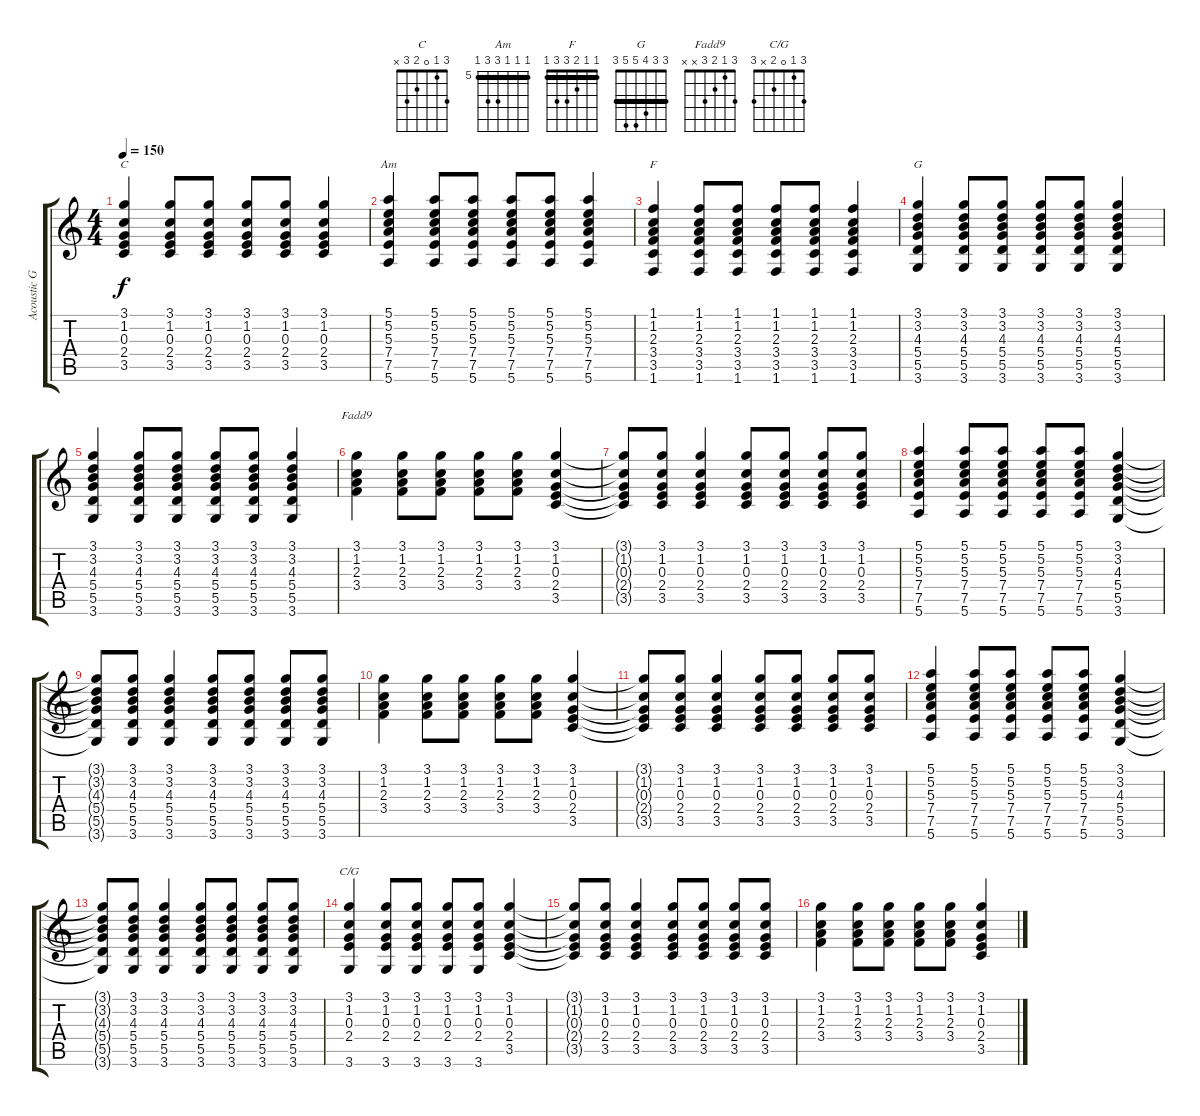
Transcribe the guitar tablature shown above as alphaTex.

\track ("Acoustic Guitar" "Acoustic G") {instrument acousticguitarsteel}
\staff {score tabs}
\tuning (E4 B3 G3 D3 A2 E2) {hide}
\chord ("C" 3 1 0 2 3 x)
\chord ("Am" 5 5 5 7 7 5) {firstfret 5 barre 5}
\chord ("F" 1 1 2 3 3 1) {barre 1}
\chord ("G" 3 3 4 5 5 3) {barre 3}
\chord ("Fadd9" 3 1 2 3 x x)
\chord ("C/G" 3 1 0 2 x 3)
\ts (4 4)
\tempo 150
\clef g2
\ks c
(3.1 1.2 0.3 2.4 3.5).4{ch "C" dy f} (3.1 1.2 0.3 2.4 3.5).8 (3.1 1.2 0.3 2.4 3.5).8 (3.1 1.2 0.3 2.4 3.5).8 (3.1 1.2 0.3 2.4 3.5).8 (3.1 1.2 0.3 2.4 3.5).4 |
(5.1 5.2 5.3 7.4 7.5 5.6).4{ch "Am"} (5.1 5.2 5.3 7.4 7.5 5.6).8 (5.1 5.2 5.3 7.4 7.5 5.6).8 (5.1 5.2 5.3 7.4 7.5 5.6).8 (5.1 5.2 5.3 7.4 7.5 5.6).8 (5.1 5.2 5.3 7.4 7.5 5.6).4 |
(1.1 1.2 2.3 3.4 3.5 1.6).4{ch "F"} (1.1 1.2 2.3 3.4 3.5 1.6).8 (1.1 1.2 2.3 3.4 3.5 1.6).8 (1.1 1.2 2.3 3.4 3.5 1.6).8 (1.1 1.2 2.3 3.4 3.5 1.6).8 (1.1 1.2 2.3 3.4 3.5 1.6).4 |
(3.1 3.2 4.3 5.4 5.5 3.6).4{ch "G"} (3.1 3.2 4.3 5.4 5.5 3.6).8 (3.1 3.2 4.3 5.4 5.5 3.6).8 (3.1 3.2 4.3 5.4 5.5 3.6).8 (3.1 3.2 4.3 5.4 5.5 3.6).8 (3.1 3.2 4.3 5.4 5.5 3.6).4 |
(3.1 3.2 4.3 5.4 5.5 3.6).4 (3.1 3.2 4.3 5.4 5.5 3.6).8 (3.1 3.2 4.3 5.4 5.5 3.6).8 (3.1 3.2 4.3 5.4 5.5 3.6).8 (3.1 3.2 4.3 5.4 5.5 3.6).8 (3.1 3.2 4.3 5.4 5.5 3.6).4 |
(3.1 1.2 2.3 3.4).4{ch "Fadd9"} (3.1 1.2 2.3 3.4).8 (3.1 1.2 2.3 3.4).8 (3.1 1.2 2.3 3.4).8 (3.1 1.2 2.3 3.4).8 (3.1 1.2 0.3 2.4 3.5).4 |
(3.1{t} 1.2{t} 0.3{t} 2.4{t} 3.5{t}).8 (3.1 1.2 0.3 2.4 3.5).8 (3.1 1.2 0.3 2.4 3.5).4 (3.1 1.2 0.3 2.4 3.5).8 (3.1 1.2 0.3 2.4 3.5).8 (3.1 1.2 0.3 2.4 3.5).8 (3.1 1.2 0.3 2.4 3.5).8 |
(5.1 5.2 5.3 7.4 7.5 5.6).4 (5.1 5.2 5.3 7.4 7.5 5.6).8 (5.1 5.2 5.3 7.4 7.5 5.6).8 (5.1 5.2 5.3 7.4 7.5 5.6).8 (5.1 5.2 5.3 7.4 7.5 5.6).8 (3.1 3.2 4.3 5.4 5.5 3.6).4 |
(3.1{t} 3.2{t} 4.3{t} 5.4{t} 5.5{t} 3.6{t}).8 (3.1 3.2 4.3 5.4 5.5 3.6).8 (3.1 3.2 4.3 5.4 5.5 3.6).4 (3.1 3.2 4.3 5.4 5.5 3.6).8 (3.1 3.2 4.3 5.4 5.5 3.6).8 (3.1 3.2 4.3 5.4 5.5 3.6).8 (3.1 3.2 4.3 5.4 5.5 3.6).8 |
(3.1 1.2 2.3 3.4).4 (3.1 1.2 2.3 3.4).8 (3.1 1.2 2.3 3.4).8 (3.1 1.2 2.3 3.4).8 (3.1 1.2 2.3 3.4).8 (3.1 1.2 0.3 2.4 3.5).4 |
(3.1{t} 1.2{t} 0.3{t} 2.4{t} 3.5{t}).8 (3.1 1.2 0.3 2.4 3.5).8 (3.1 1.2 0.3 2.4 3.5).4 (3.1 1.2 0.3 2.4 3.5).8 (3.1 1.2 0.3 2.4 3.5).8 (3.1 1.2 0.3 2.4 3.5).8 (3.1 1.2 0.3 2.4 3.5).8 |
(5.1 5.2 5.3 7.4 7.5 5.6).4 (5.1 5.2 5.3 7.4 7.5 5.6).8 (5.1 5.2 5.3 7.4 7.5 5.6).8 (5.1 5.2 5.3 7.4 7.5 5.6).8 (5.1 5.2 5.3 7.4 7.5 5.6).8 (3.1 3.2 4.3 5.4 5.5 3.6).4 |
(3.1{t} 3.2{t} 4.3{t} 5.4{t} 5.5{t} 3.6{t}).8 (3.1 3.2 4.3 5.4 5.5 3.6).8 (3.1 3.2 4.3 5.4 5.5 3.6).4 (3.1 3.2 4.3 5.4 5.5 3.6).8 (3.1 3.2 4.3 5.4 5.5 3.6).8 (3.1 3.2 4.3 5.4 5.5 3.6).8 (3.1 3.2 4.3 5.4 5.5 3.6).8 |
(3.1 1.2 0.3 2.4 3.6).4{ch "C/G"} (3.1 1.2 0.3 2.4 3.6).8 (3.1 1.2 0.3 2.4 3.6).8 (3.1 1.2 0.3 2.4 3.6).8 (3.1 1.2 0.3 2.4 3.6).8 (3.1 1.2 0.3 2.4 3.5).4 |
(3.1{t} 1.2{t} 0.3{t} 2.4{t} 3.5{t}).8 (3.1 1.2 0.3 2.4 3.5).8 (3.1 1.2 0.3 2.4 3.5).4 (3.1 1.2 0.3 2.4 3.5).8 (3.1 1.2 0.3 2.4 3.5).8 (3.1 1.2 0.3 2.4 3.5).8 (3.1 1.2 0.3 2.4 3.5).8 |
(3.1 1.2 2.3 3.4).4 (3.1 1.2 2.3 3.4).8 (3.1 1.2 2.3 3.4).8 (3.1 1.2 2.3 3.4).8 (3.1 1.2 2.3 3.4).8 (3.1 1.2 0.3 2.4 3.5).4
